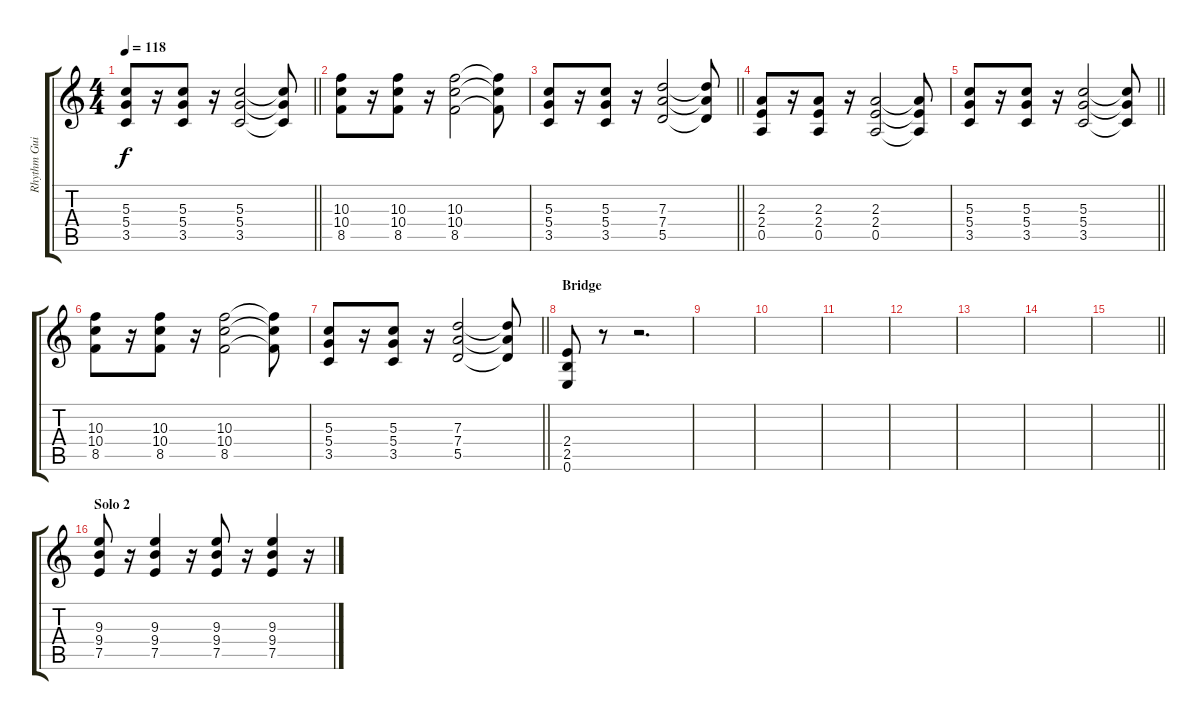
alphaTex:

\track ("Rhythm Guitar" "Rhythm Gui") {instrument overdrivenguitar}
\staff {score tabs}
\tuning (E4 B3 G3 D3 A2 E2) {hide}
\ts (4 4)
\tempo 118
\clef g2
\barLineRight lightlight
\ks c
(5.3 5.4 3.5).8{dy f} r.16 (5.3 5.4 3.5).8 r.16 (5.3 5.4 3.5).2 (5.3{t} 5.4{t} 3.5{t}).8 |
(10.3 10.4 8.5).8 r.16 (10.3 10.4 8.5).8 r.16 (10.3 10.4 8.5).2 (10.3{t} 10.4{t} 8.5{t}).8 |
\barLineRight lightlight
(5.3 5.4 3.5).8 r.16 (5.3 5.4 3.5).8 r.16 (7.3 7.4 5.5).2 (7.3{t} 7.4{t} 5.5{t}).8 |
(2.3 2.4 0.5).8 r.16 (2.3 2.4 0.5).8 r.16 (2.3 2.4 0.5).2 (2.3{t} 2.4{t} 0.5{t}).8 |
\barLineRight lightlight
(5.3 5.4 3.5).8 r.16 (5.3 5.4 3.5).8 r.16 (5.3 5.4 3.5).2 (5.3{t} 5.4{t} 3.5{t}).8 |
(10.3 10.4 8.5).8 r.16 (10.3 10.4 8.5).8 r.16 (10.3 10.4 8.5).2 (10.3{t} 10.4{t} 8.5{t}).8 |
\barLineRight lightlight
(5.3 5.4 3.5).8 r.16 (5.3 5.4 3.5).8 r.16 (7.3 7.4 5.5).2 (7.3{t} 7.4{t} 5.5{t}).8 |
\section ("" "Bridge")
(2.4 2.5 0.6).8 r.8 r.2{d} |
|
|
|
|
|
|
\barLineRight lightlight
|
\section ("" "Solo 2")
(9.3 9.4 7.5).8 r.16 (9.3 9.4 7.5).4 r.16 (9.3 9.4 7.5).8 r.16 (9.3 9.4 7.5).4 r.16
